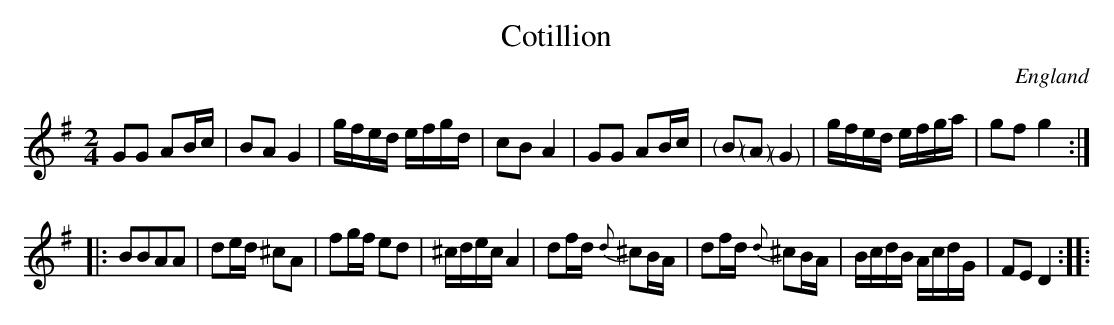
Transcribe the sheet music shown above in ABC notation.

X:1
T:Cotillion
L:1/8
M:2/4
O:England
K:G major
GG AB/c/ | BA G2 | g/f/e/d/ e/f/g/d/ | cB A2 |\
GG AB/c/ | "<("">)"B"<("">)"A "<("">)"G2 | g/f/e/d/ e/f/g/a/ | gf g2 ::
BBAA            | de/d/ ^cA       | fg/f/ ed          | ^c/d/e/c/ A2 |\
df/d/ {d}^cB/A/ | df/d/ {d}^cB/A/ | B/c/d/B/ A/c/d/G/ | FE        D2 ::
